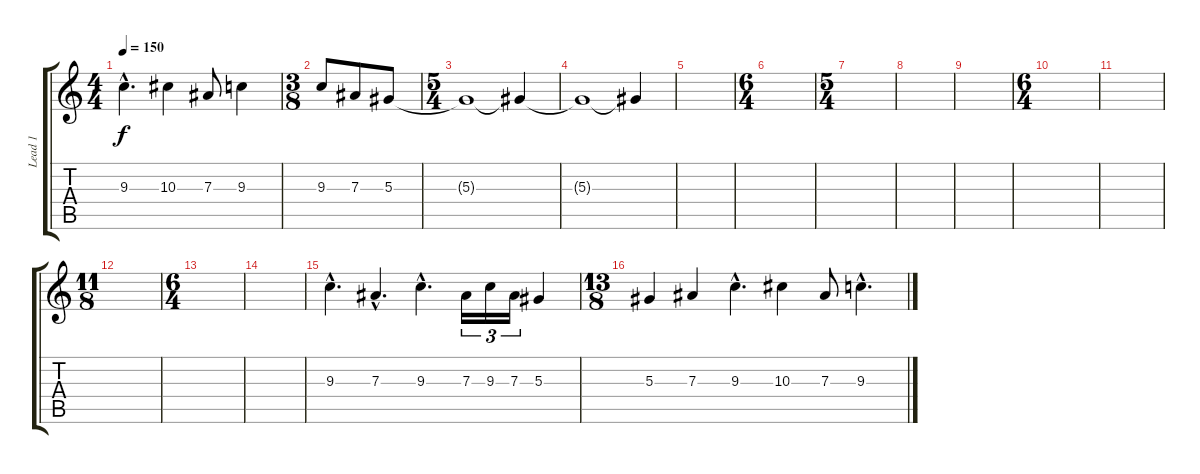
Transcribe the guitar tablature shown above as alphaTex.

\track ("Lead 1" "Lead 1") {instrument overdrivenguitar}
\staff {score tabs}
\tuning (C4 G3 Eb3 Bb2 F2 C2) {hide}
\ts (4 4)
\tempo 150
\clef g2
\ks c
9.3{hac}.4{d dy f} 10.3.4 7.3.8 9.3.4 |
\ts (3 8)
9.3.8 7.3.8 5.3.8 |
\ts (5 4)
5.3{t}.1 5.3{t}.4 |
5.3{t}.1{volume 0} 5.3{t}.4 |
|
\ts (6 4)
|
\ts (5 4)
|
|
|
\ts (6 4)
|
|
\ts (11 8)
|
\ts (6 4)
|
|
9.3{hac}.4{d volume 13} 7.3{hac}.4{d} 9.3{hac}.4{d} 7.3.16{tu (3 2)} 9.3.16{tu (3 2)} 7.3.16{tu (3 2)} 5.3.4 |
\ts (13 8)
5.3.4 7.3.4 9.3{hac}.4{d} 10.3.4 7.3.8 9.3{hac}.4{d}
